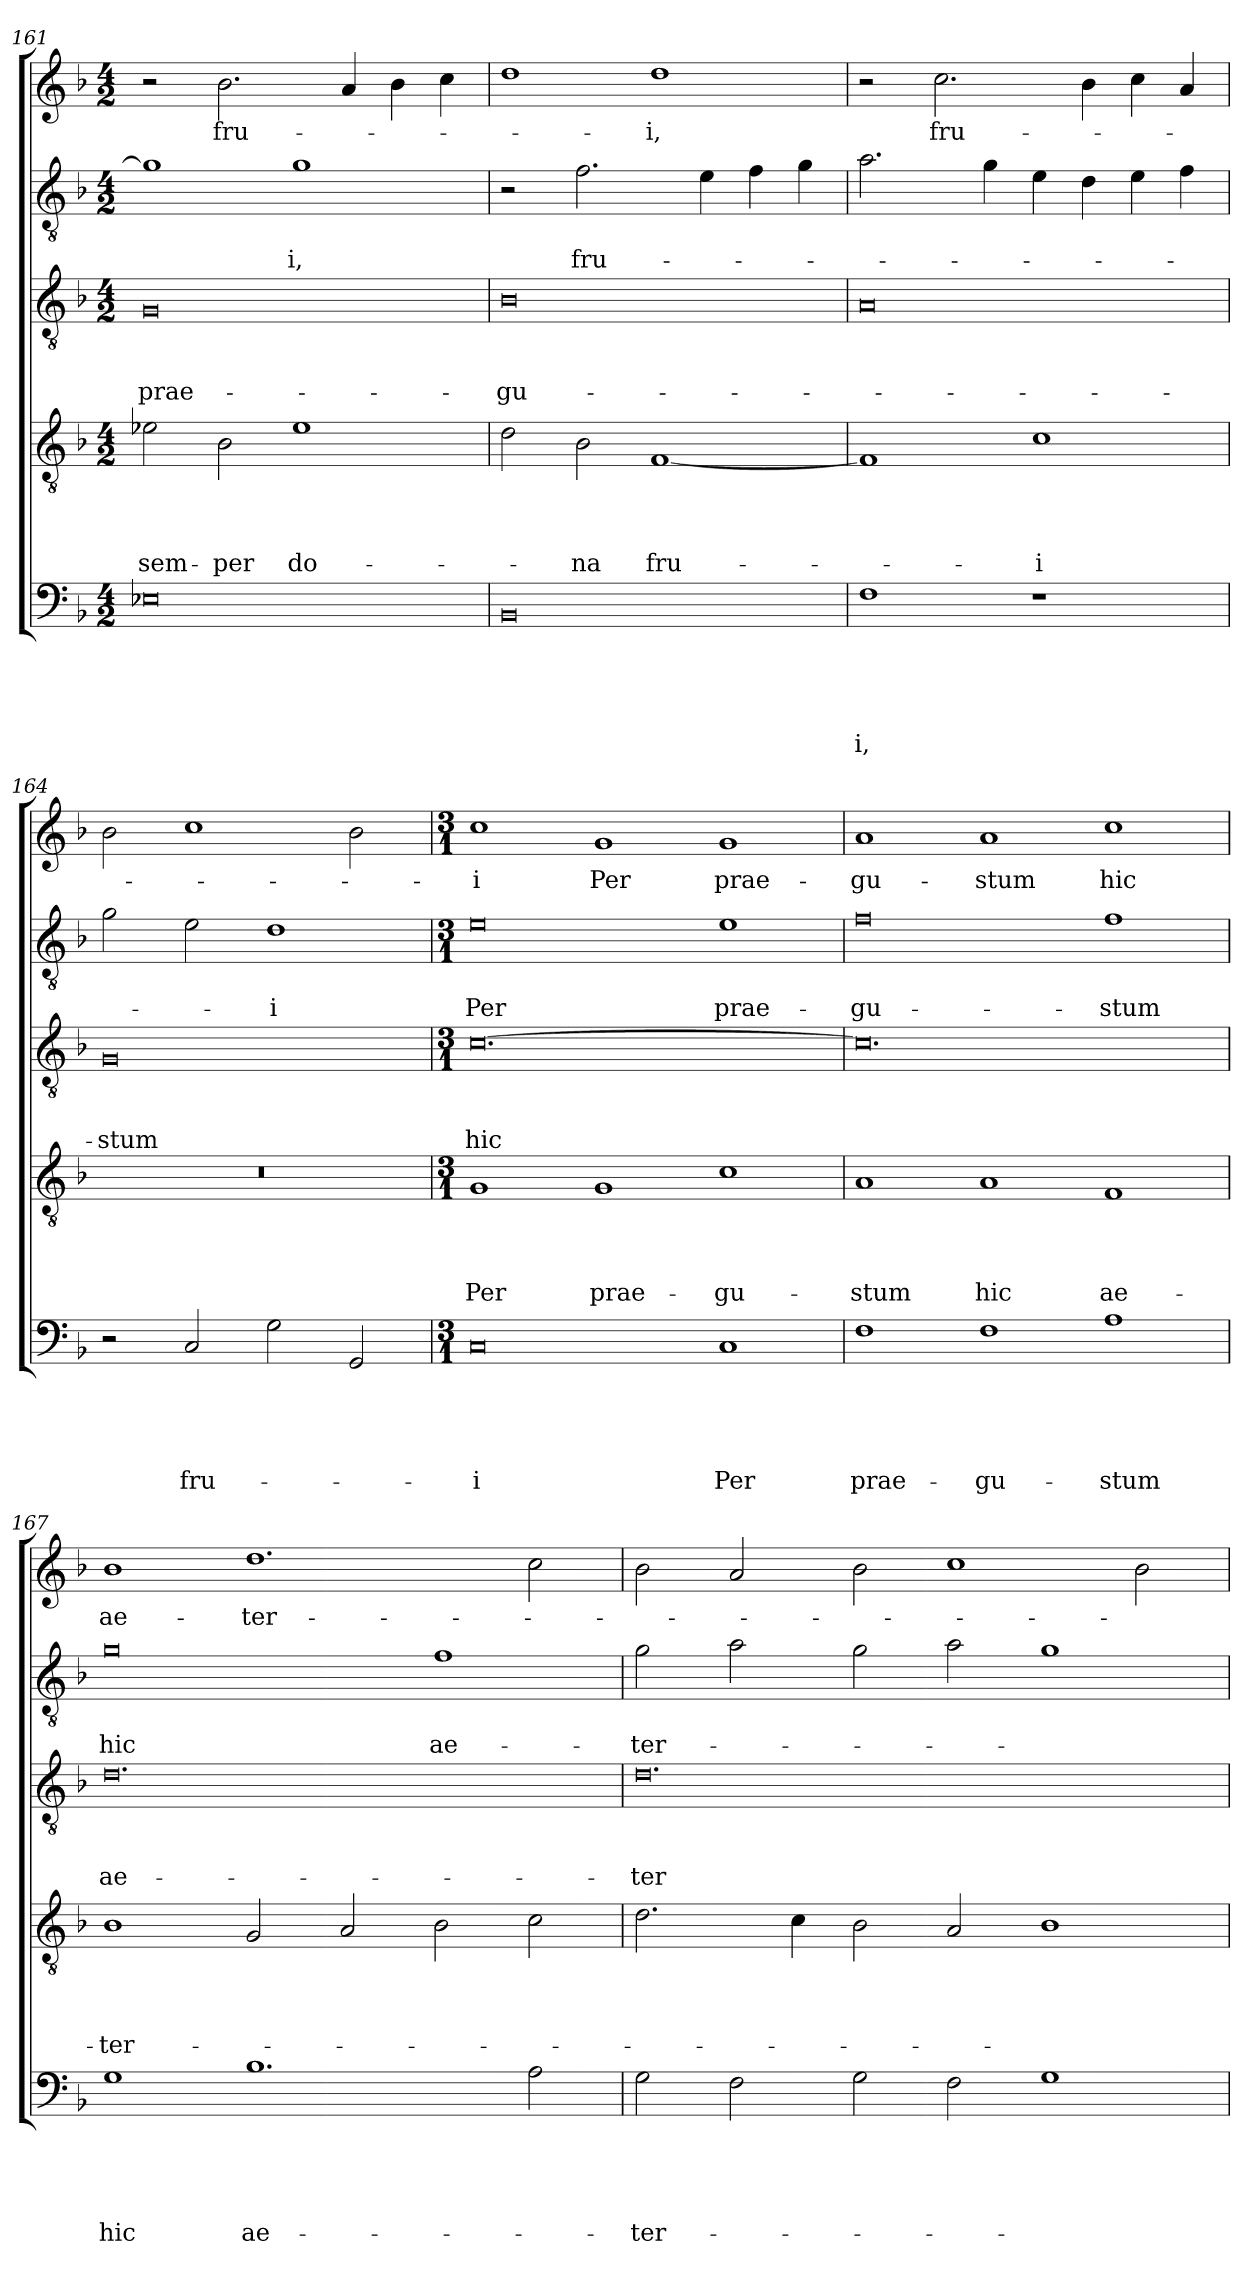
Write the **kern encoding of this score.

**kern	**text	**text	**text	**text	**text	**kern	**text	**text	**text	**text	**kern	**text	**text	**text	**kern	**text	**text	**kern	**text
*part5	*part5	*part5	*part5	*part5	*part5	*part4	*part4	*part4	*part4	*part4	*part3	*part3	*part3	*part3	*part2	*part2	*part2	*part1	*part1
*staff5	*staff5	*staff5	*staff5	*staff5	*staff5	*staff4	*staff4	*staff4	*staff4	*staff4	*staff3	*staff3	*staff3	*staff3	*staff2	*staff2	*staff2	*staff1	*staff1
*clefF4	*	*	*	*	*	*clefGv2	*	*	*	*	*clefGv2	*	*	*	*clefGv2	*	*	*clefG2	*
*k[b-]	*	*	*	*	*	*k[b-]	*	*	*	*	*k[b-]	*	*	*	*k[b-]	*	*	*k[b-]	*
*F:	*	*	*	*	*	*F:	*	*	*	*	*F:	*	*	*	*F:	*	*	*F:	*
*M4/2	*	*	*	*	*	*M4/2	*	*	*	*	*M4/2	*	*	*	*M4/2	*	*	*M4/2	*
=161	=161	=161	=161	=161	=161	=161	=161	=161	=161	=161	=161	=161	=161	=161	=161	=161	=161	=161	=161
!	!	!	!	!	!	!	!	!	!	!LO:LY:b	!	!	!	!LO:LY:b	!	!	!	!	!
0E-X	.	.	.	.	.	2e-X\	.	.	.	sem-	0G	.	.	prae-	1g]	.	.	2r	.
!	!	!	!	!	!	!	!	!	!	!LO:LY:b	!	!	!	!	!	!	!	!	!LO:LY:b
.	.	.	.	.	.	2B-\	.	.	.	-per	.	.	.	.	.	.	.	2.b-\	fru-
!	!	!	!	!	!	!	!	!	!	!LO:LY:b	!	!	!	!	!	!	!LO:LY:b	!	!
.	.	.	.	.	.	1e-	.	.	.	do-	.	.	.	.	1g	.	-i,	.	.
.	.	.	.	.	.	.	.	.	.	.	.	.	.	.	.	.	.	4a/	.
.	.	.	.	.	.	.	.	.	.	.	.	.	.	.	.	.	.	4b-\	.
.	.	.	.	.	.	.	.	.	.	.	.	.	.	.	.	.	.	4cc\	.
=162	=162	=162	=162	=162	=162	=162	=162	=162	=162	=162	=162	=162	=162	=162	=162	=162	=162	=162	=162
!	!	!	!	!	!	!	!	!	!	!	!	!	!	!LO:LY:b	!	!	!	!	!
0BB-	.	.	.	.	.	2d\	.	.	.	.	0B-	.	.	-gu-	2r	.	.	1dd	.
!	!	!	!	!	!	!	!	!	!	!LO:LY:b	!	!	!	!	!	!	!LO:LY:b	!	!
.	.	.	.	.	.	2B-\	.	.	.	-na	.	.	.	.	2.f\	.	fru-	.	.
!	!	!	!	!	!	!	!	!	!	!LO:LY:b	!	!	!	!	!	!	!	!	!LO:LY:b
.	.	.	.	.	.	[1F	.	.	.	fru-	.	.	.	.	.	.	.	1dd	-i,
.	.	.	.	.	.	.	.	.	.	.	.	.	.	.	4e\	.	.	.	.
.	.	.	.	.	.	.	.	.	.	.	.	.	.	.	4f\	.	.	.	.
.	.	.	.	.	.	.	.	.	.	.	.	.	.	.	4g\	.	.	.	.
=163	=163	=163	=163	=163	=163	=163	=163	=163	=163	=163	=163	=163	=163	=163	=163	=163	=163	=163	=163
!	!	!	!	!	!LO:LY:b	!	!	!	!	!	!	!	!	!	!	!	!	!	!
1F	.	.	.	.	-i,	1F]	.	.	.	.	0A	.	.	.	2.a\	.	.	2r	.
!	!	!	!	!	!	!	!	!	!	!	!	!	!	!	!	!	!	!	!LO:LY:b
.	.	.	.	.	.	.	.	.	.	.	.	.	.	.	.	.	.	2.cc\	fru-
.	.	.	.	.	.	.	.	.	.	.	.	.	.	.	4g\	.	.	.	.
!	!	!	!	!	!	!	!	!	!	!LO:LY:b	!	!	!	!	!	!	!	!	!
1r	.	.	.	.	.	1c	.	.	.	-i	.	.	.	.	4e\	.	.	.	.
.	.	.	.	.	.	.	.	.	.	.	.	.	.	.	4d\	.	.	4b-\	.
.	.	.	.	.	.	.	.	.	.	.	.	.	.	.	4e\	.	.	4cc\	.
.	.	.	.	.	.	.	.	.	.	.	.	.	.	.	4f\	.	.	4a/	.
=164	=164	=164	=164	=164	=164	=164	=164	=164	=164	=164	=164	=164	=164	=164	=164	=164	=164	=164	=164
!	!	!	!	!	!	!	!	!	!	!	!	!	!	!LO:LY:b	!	!	!	!	!
2r	.	.	.	.	.	0r	.	.	.	.	0G	.	.	-stum	2g\	.	.	2b-\	.
!	!	!	!	!	!LO:LY:b	!	!	!	!	!	!	!	!	!	!	!	!	!	!
2C/	.	.	.	.	fru-	.	.	.	.	.	.	.	.	.	2e\	.	.	1cc	.
!	!	!	!	!	!	!	!	!	!	!	!	!	!	!	!	!	!LO:LY:b	!	!
2G\	.	.	.	.	.	.	.	.	.	.	.	.	.	.	1d	.	-i	.	.
2GG/	.	.	.	.	.	.	.	.	.	.	.	.	.	.	.	.	.	2b-\	.
!!LO:LB:g=z
=165	=165	=165	=165	=165	=165	=165	=165	=165	=165	=165	=165	=165	=165	=165	=165	=165	=165	=165	=165
*M3/1	*	*	*	*	*	*M3/1	*	*	*	*	*M3/1	*	*	*	*M3/1	*	*	*M3/1	*
!	!	!	!	!	!LO:LY:b	!	!	!	!	!LO:LY:b	!	!	!	!LO:LY:b	!	!	!LO:LY:b	!	!LO:LY:b
0C	.	.	.	.	-i	1G	.	.	.	Per	[0.c	.	.	hic	0e	.	Per	1cc	-i
!	!	!	!	!	!	!	!	!	!	!LO:LY:b	!	!	!	!	!	!	!	!	!LO:LY:b
.	.	.	.	.	.	1G	.	.	.	prae-	.	.	.	.	.	.	.	1g	Per
!	!	!	!	!	!LO:LY:b	!	!	!	!	!LO:LY:b	!	!	!	!	!	!	!LO:LY:b	!	!LO:LY:b
1C	.	.	.	.	Per	1c	.	.	.	-gu-	.	.	.	.	1e	.	prae-	1g	prae-
=166	=166	=166	=166	=166	=166	=166	=166	=166	=166	=166	=166	=166	=166	=166	=166	=166	=166	=166	=166
!	!	!	!	!	!LO:LY:b	!	!	!	!	!LO:LY:b	!	!	!	!	!	!	!LO:LY:b	!	!LO:LY:b
1F	.	.	.	.	prae-	1A	.	.	.	-stum	0.c]	.	.	.	0f	.	-gu-	1a	-gu-
!	!	!	!	!	!LO:LY:b	!	!	!	!	!LO:LY:b	!	!	!	!	!	!	!	!	!LO:LY:b
1F	.	.	.	.	-gu-	1A	.	.	.	hic	.	.	.	.	.	.	.	1a	-stum
!	!	!	!	!	!LO:LY:b	!	!	!	!	!LO:LY:b	!	!	!	!	!	!	!LO:LY:b	!	!LO:LY:b
1A	.	.	.	.	-stum	1F	.	.	.	ae-	.	.	.	.	1f	.	-stum	1cc	hic
=167	=167	=167	=167	=167	=167	=167	=167	=167	=167	=167	=167	=167	=167	=167	=167	=167	=167	=167	=167
!	!	!	!	!	!LO:LY:b	!	!	!	!	!LO:LY:b	!	!	!	!LO:LY:b	!	!	!LO:LY:b	!	!LO:LY:b
1G	.	.	.	.	hic	1B-	.	.	.	-ter-	0.d	.	.	ae-	0g	.	hic	1b-	ae-
!	!	!	!	!	!LO:LY:b	!	!	!	!	!	!	!	!	!	!	!	!	!	!LO:LY:b
1.B-	.	.	.	.	ae-	2G/	.	.	.	.	.	.	.	.	.	.	.	1.dd	-ter-
.	.	.	.	.	.	2A/	.	.	.	.	.	.	.	.	.	.	.	.	.
!	!	!	!	!	!	!	!	!	!	!	!	!	!	!	!	!	!LO:LY:b	!	!
.	.	.	.	.	.	2B-\	.	.	.	.	.	.	.	.	1f	.	ae-	.	.
2A\	.	.	.	.	.	2c\	.	.	.	.	.	.	.	.	.	.	.	2cc\	.
=168	=168	=168	=168	=168	=168	=168	=168	=168	=168	=168	=168	=168	=168	=168	=168	=168	=168	=168	=168
!	!	!	!	!	!LO:LY:b	!	!	!	!	!	!	!	!	!LO:LY:b	!	!	!LO:LY:b	!	!
2G\	.	.	.	.	-ter-	2.d\	.	.	.	.	0.d	.	.	-ter-	2g\	.	-ter-	2b-\	.
2F\	.	.	.	.	.	.	.	.	.	.	.	.	.	.	2a\	.	.	2a/	.
.	.	.	.	.	.	4c\	.	.	.	.	.	.	.	.	.	.	.	.	.
2G\	.	.	.	.	.	2B-\	.	.	.	.	.	.	.	.	2g\	.	.	2b-\	.
2F\	.	.	.	.	.	2A/	.	.	.	.	.	.	.	.	2a\	.	.	1cc	.
1G	.	.	.	.	.	1B-	.	.	.	.	.	.	.	.	1g	.	.	.	.
.	.	.	.	.	.	.	.	.	.	.	.	.	.	.	.	.	.	2b-\	.
=	=	=	=	=	=	=	=	=	=	=	=	=	=	=	=	=	=	=	=
*-	*-	*-	*-	*-	*-	*-	*-	*-	*-	*-	*-	*-	*-	*-	*-	*-	*-	*-	*-
